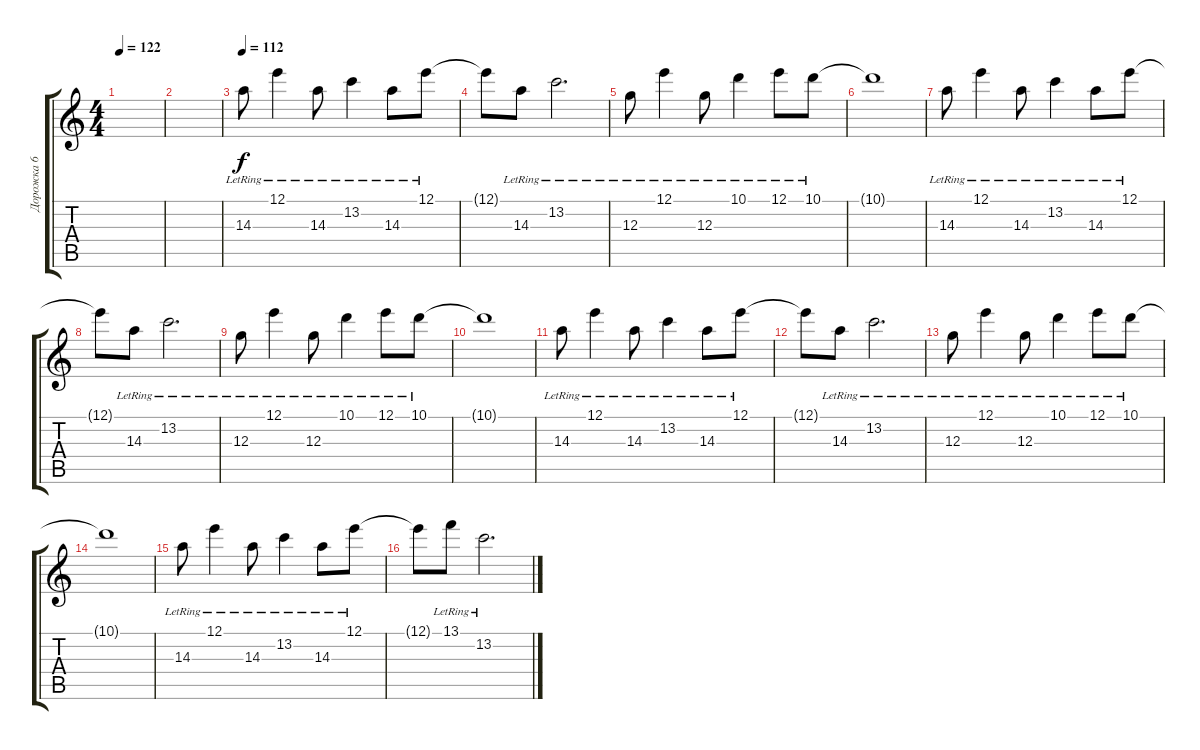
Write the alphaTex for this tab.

\track ("Дорожка 6" "Дорожка 6") {instrument overdrivenguitar}
\staff {score tabs}
\tuning (E4 B3 G3 D3 A2 E2) {hide}
\ts (4 4)
\tempo 122
\clef g2
\ks c
|
|
\tempo 112
14.3{lr}.8 12.1{lr}.4 14.3{lr}.8 13.2{lr}.4 14.3{lr}.8 12.1{lr}.8 |
12.1{t}.8 14.3{lr}.8 13.2{lr}.2{d} |
12.3{lr}.8 12.1{lr}.4 12.3{lr}.8 10.1{lr}.4 12.1{lr}.8 10.1{lr}.8 |
10.1{t}.1 |
14.3{lr}.8 12.1{lr}.4 14.3{lr}.8 13.2{lr}.4 14.3{lr}.8 12.1{lr}.8 |
12.1{t}.8 14.3{lr}.8 13.2{lr}.2{d} |
12.3{lr}.8 12.1{lr}.4 12.3{lr}.8 10.1{lr}.4 12.1{lr}.8 10.1{lr}.8 |
10.1{t}.1 |
14.3{lr}.8 12.1{lr}.4 14.3{lr}.8 13.2{lr}.4 14.3{lr}.8 12.1{lr}.8 |
12.1{t}.8 14.3{lr}.8 13.2{lr}.2{d} |
12.3{lr}.8 12.1{lr}.4 12.3{lr}.8 10.1{lr}.4 12.1{lr}.8 10.1{lr}.8 |
10.1{t}.1 |
14.3{lr}.8 12.1{lr}.4 14.3{lr}.8 13.2{lr}.4 14.3{lr}.8 12.1{lr}.8 |
12.1{t}.8 13.1{lr}.8 13.2{lr}.2{d}
